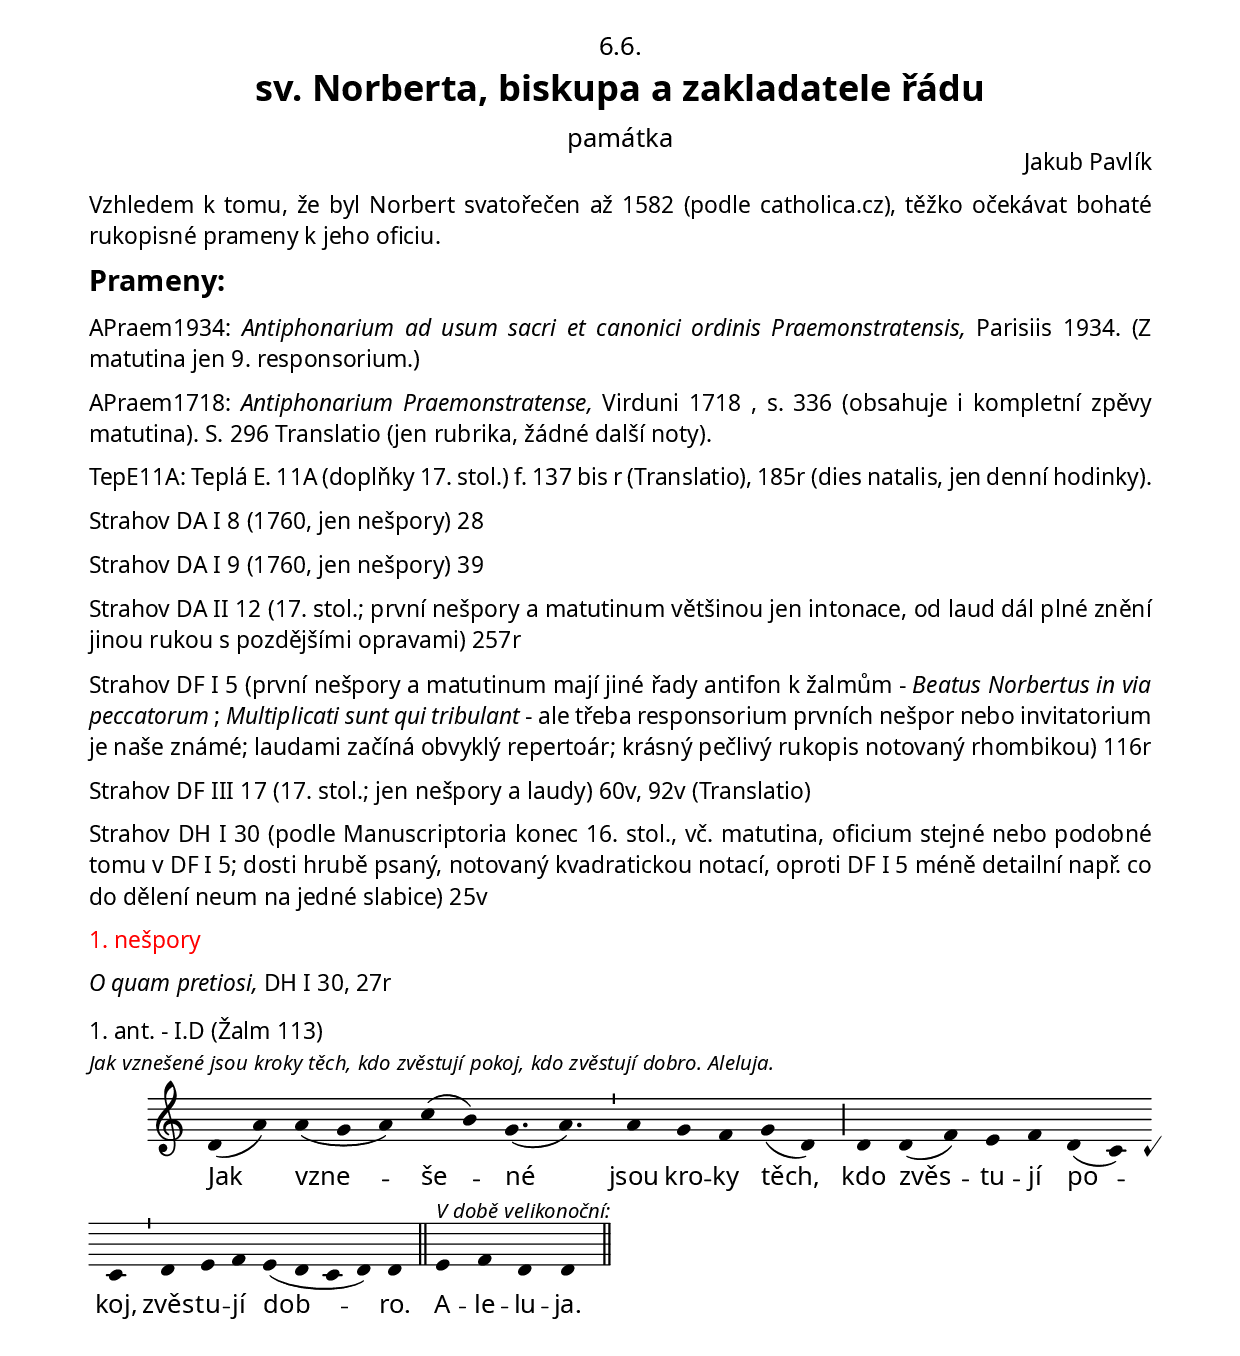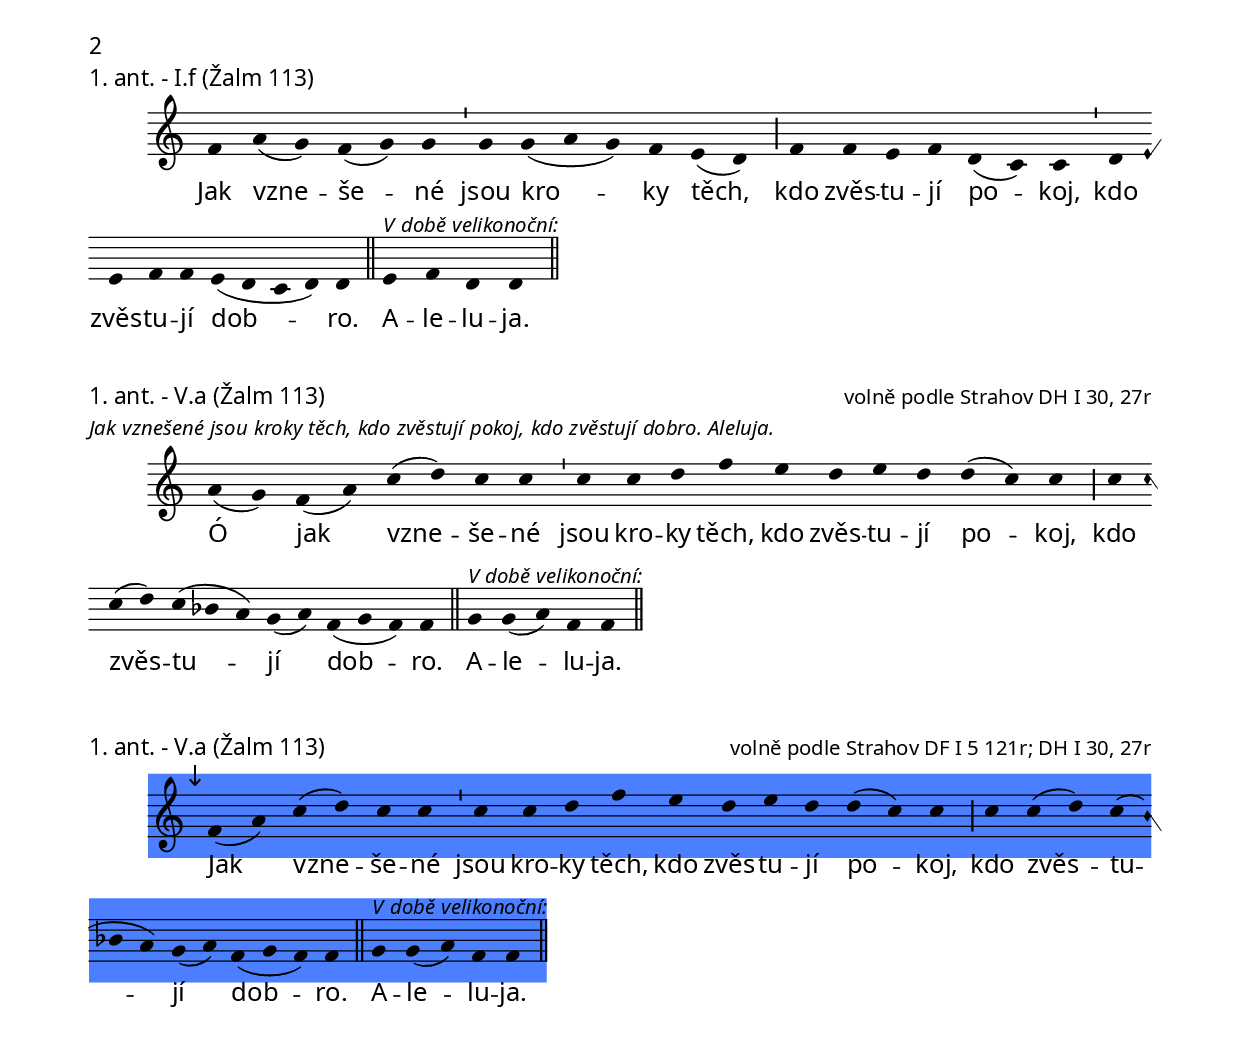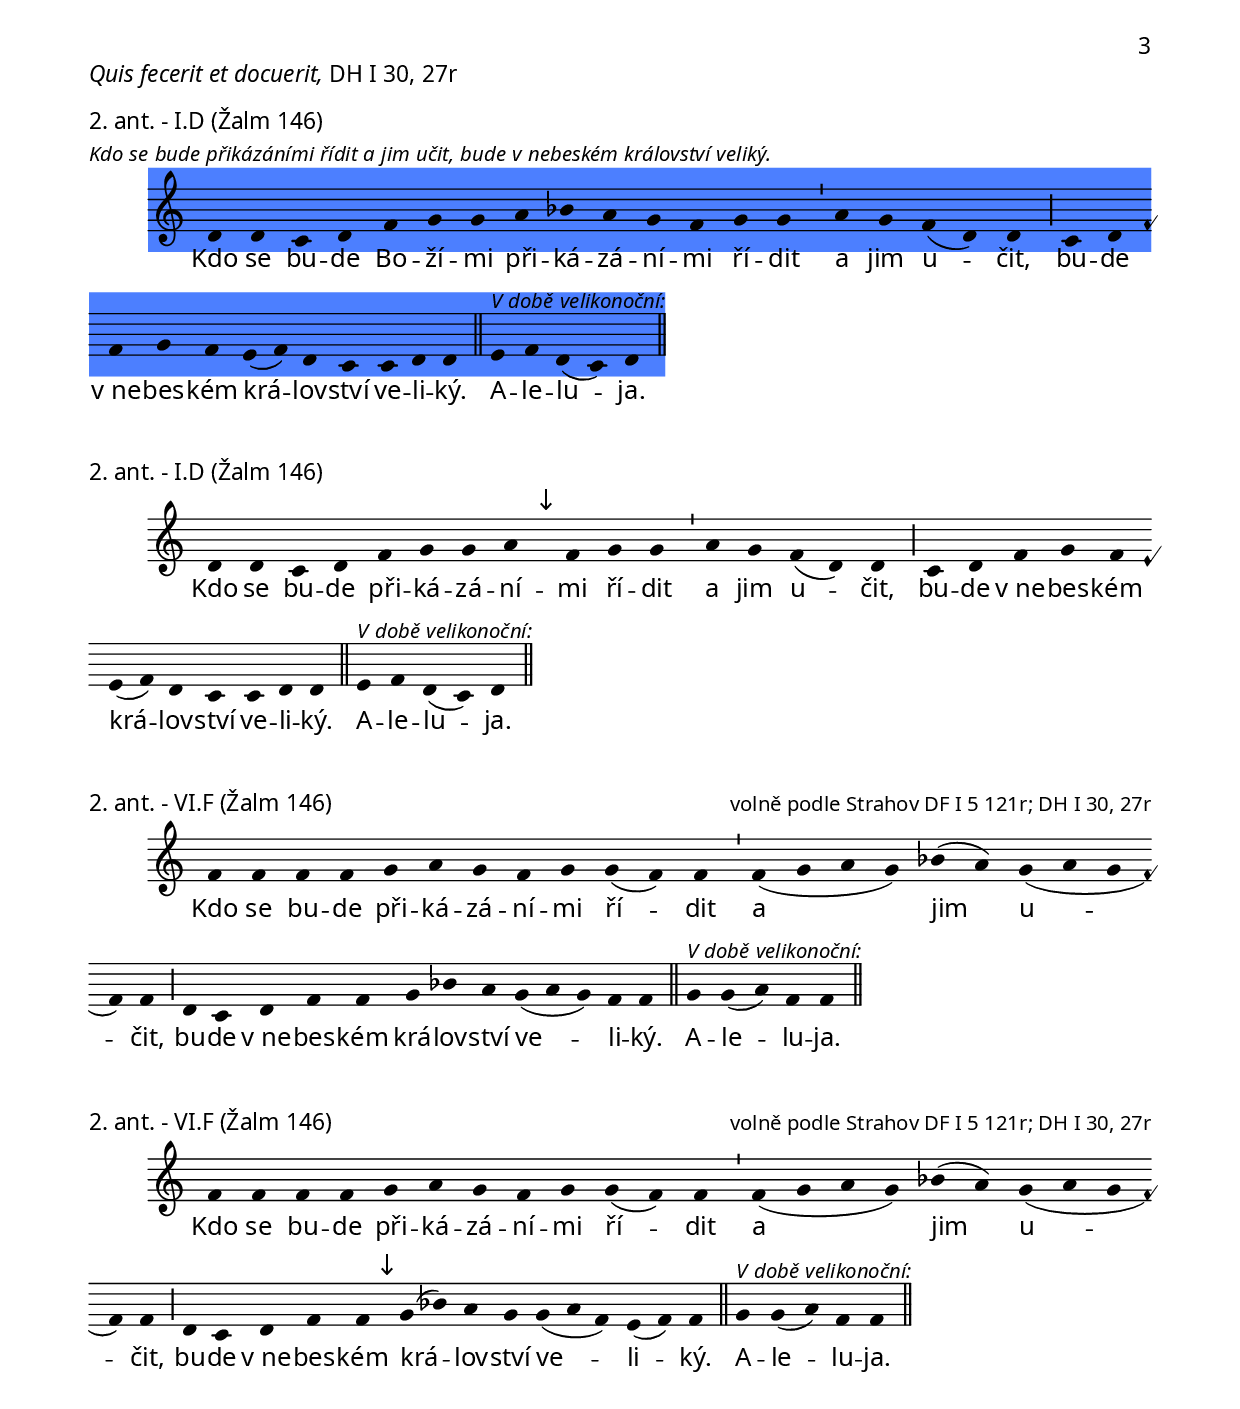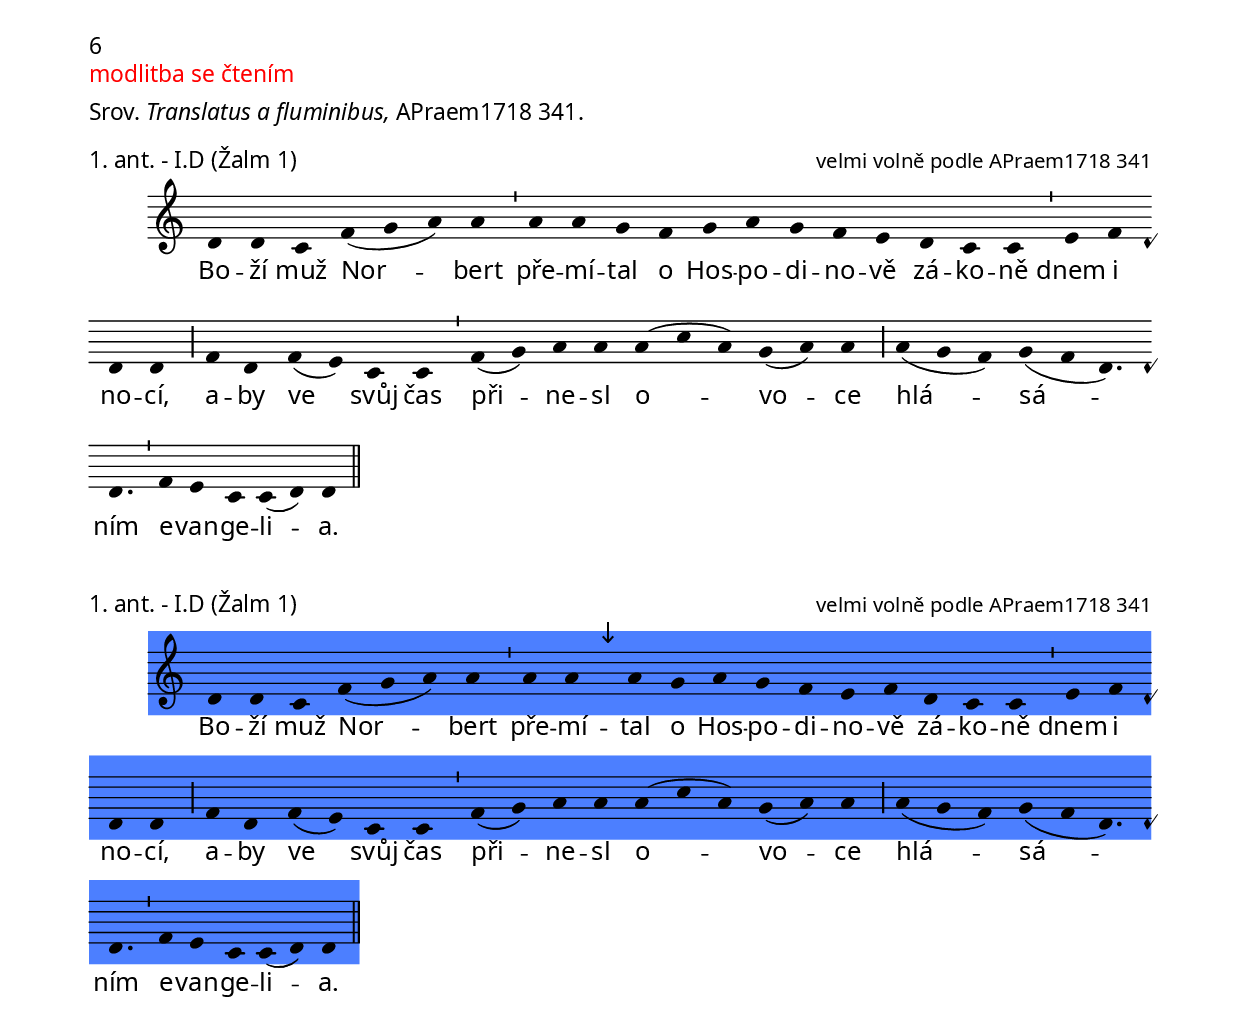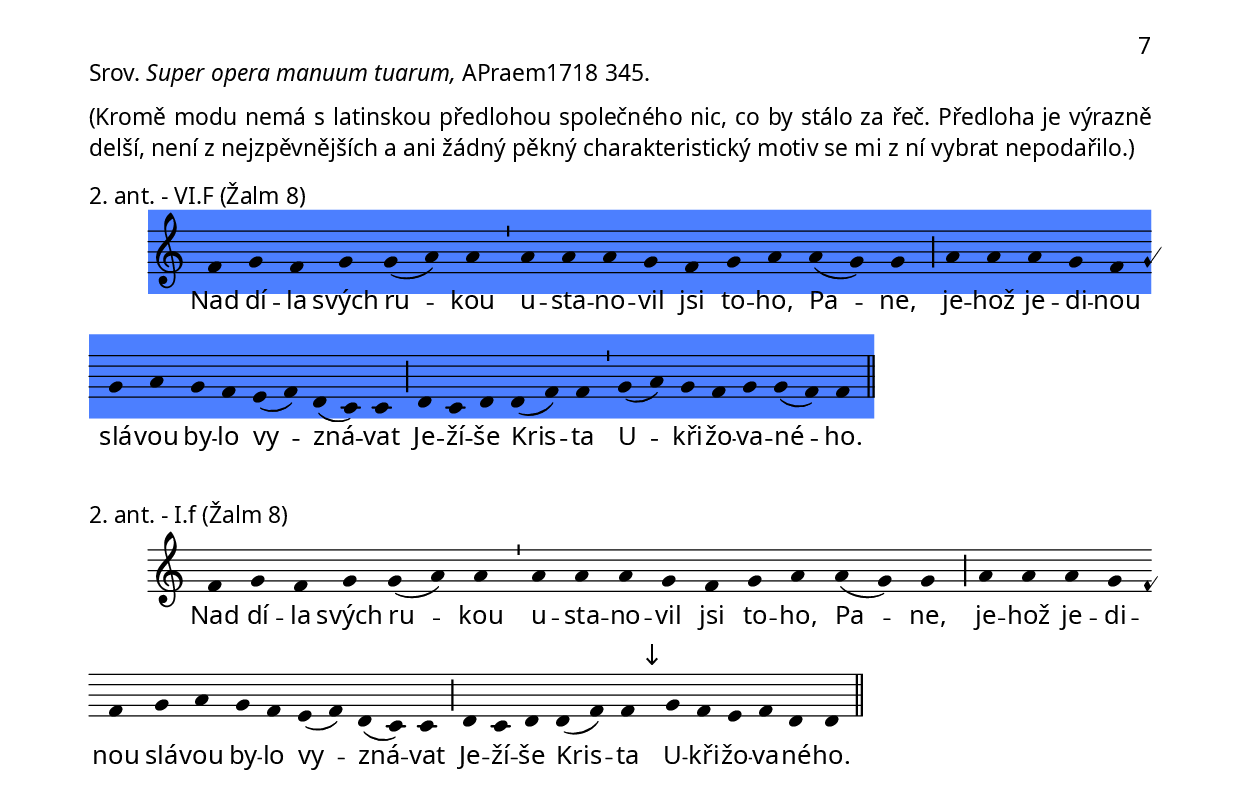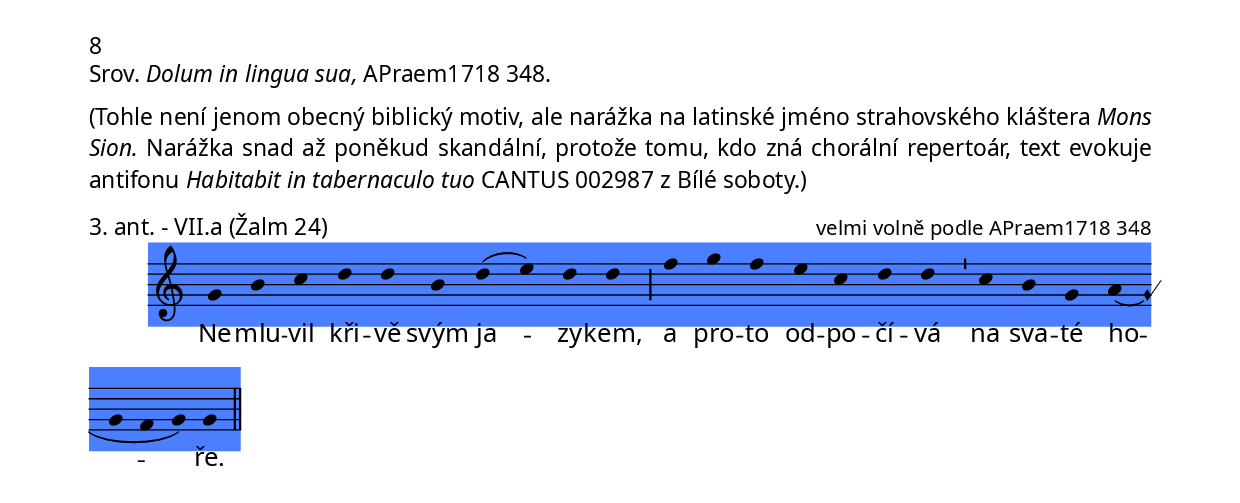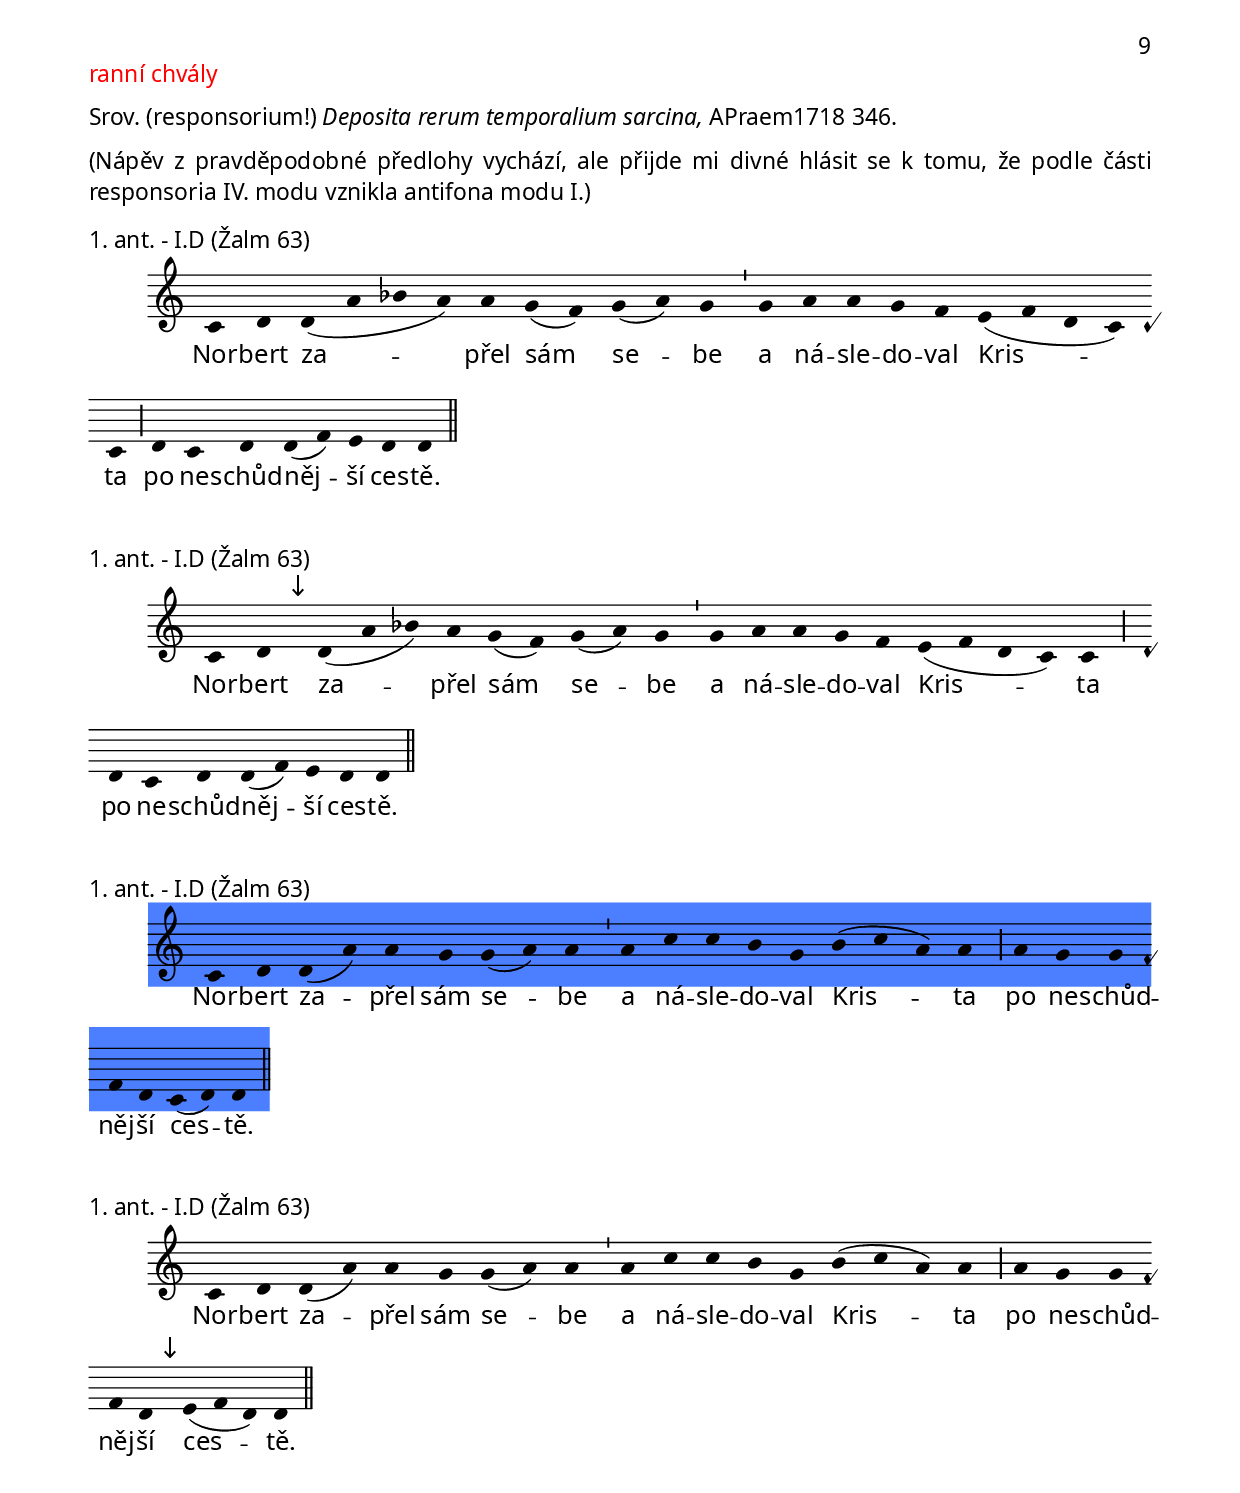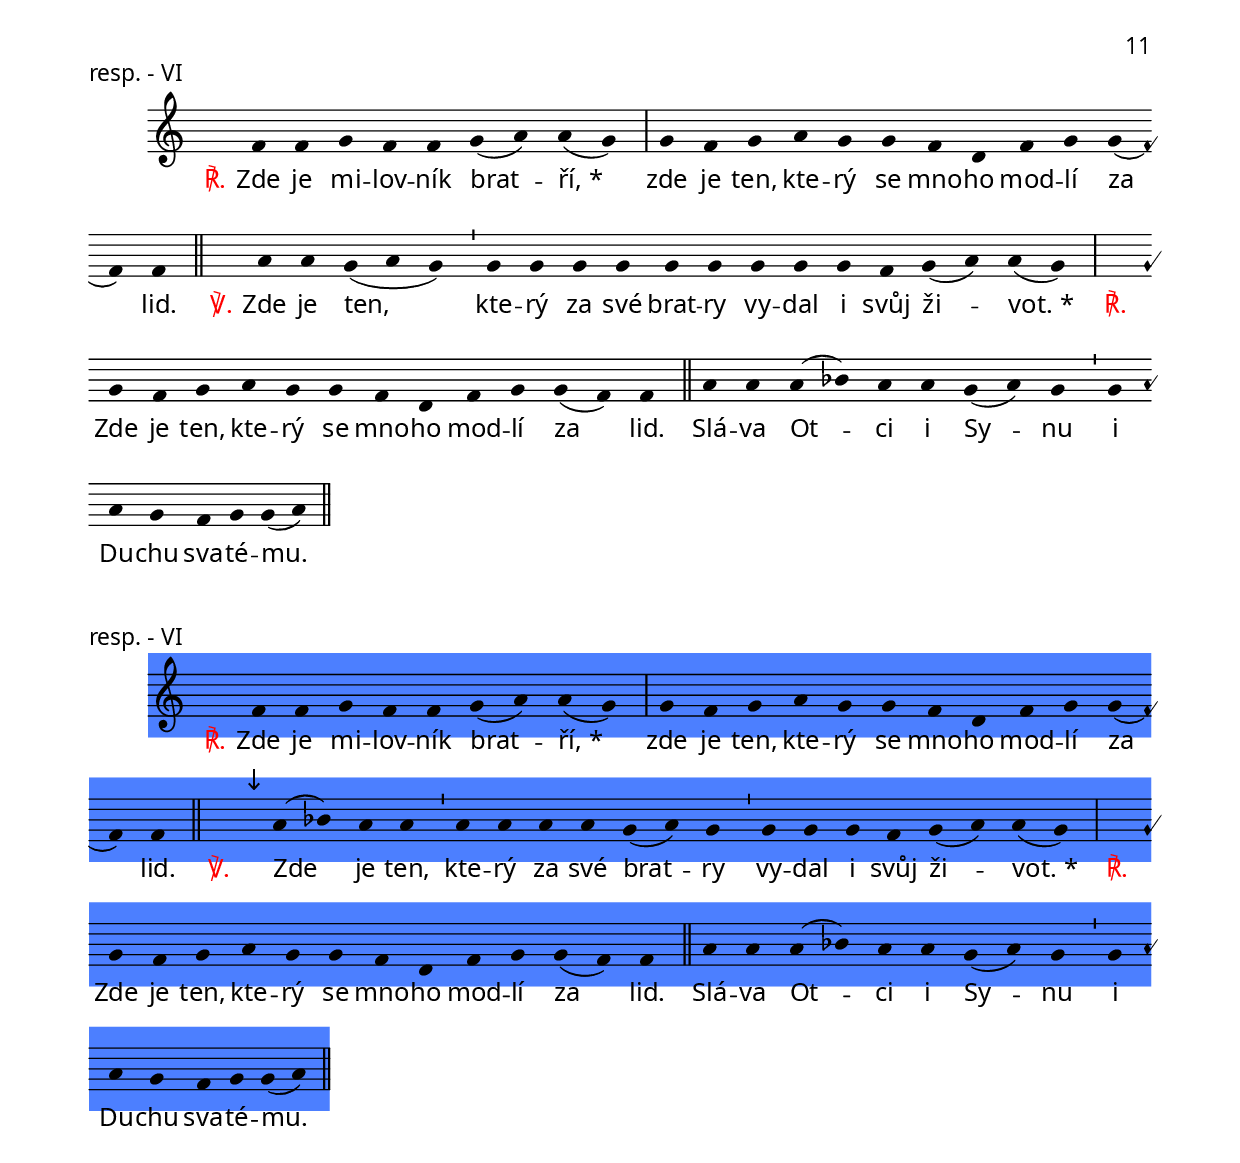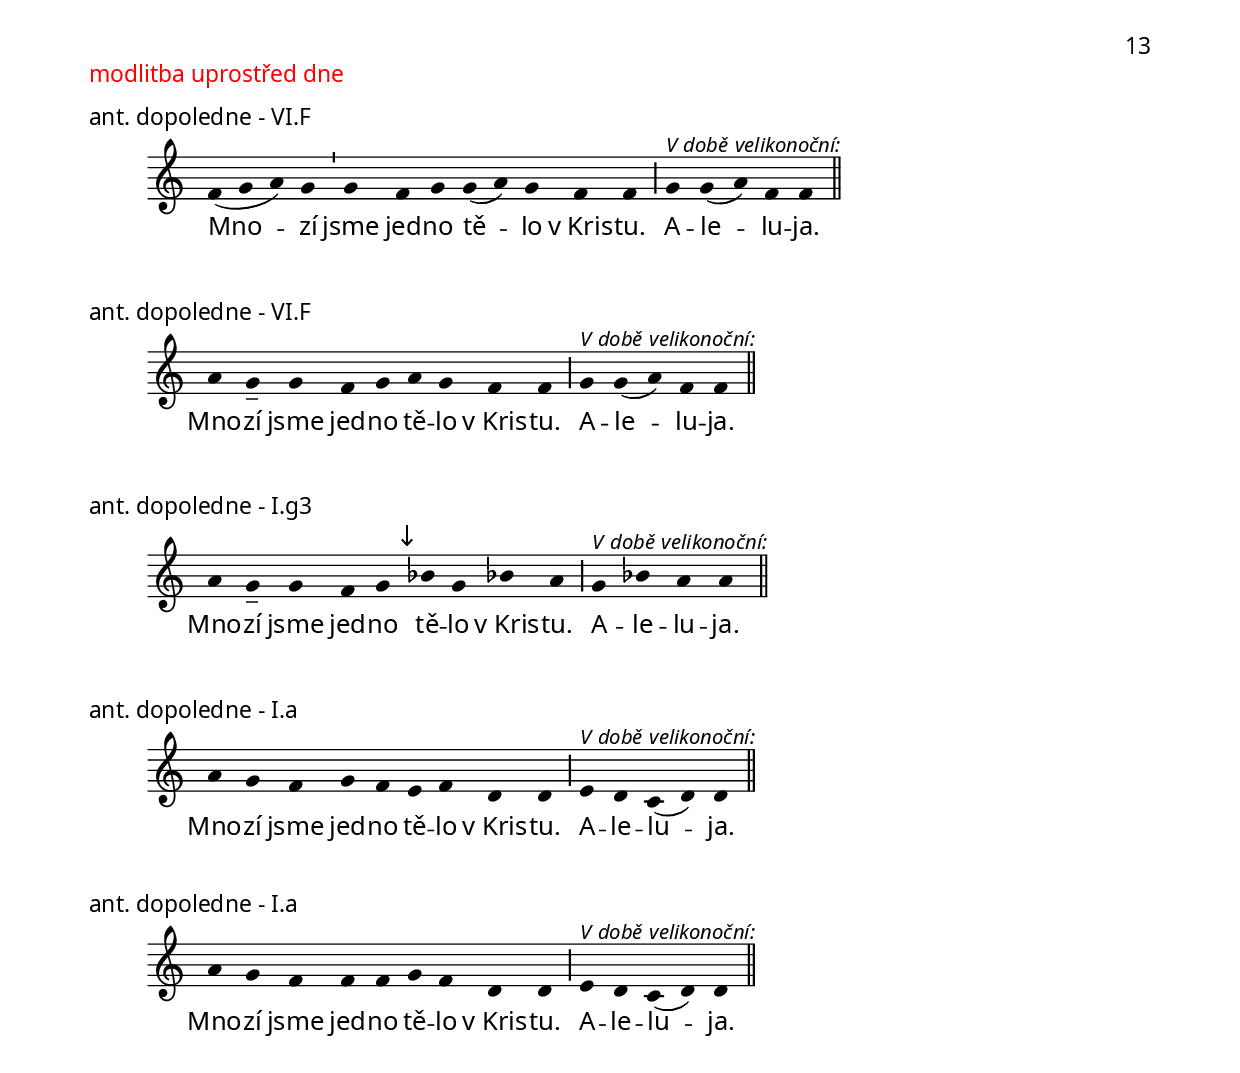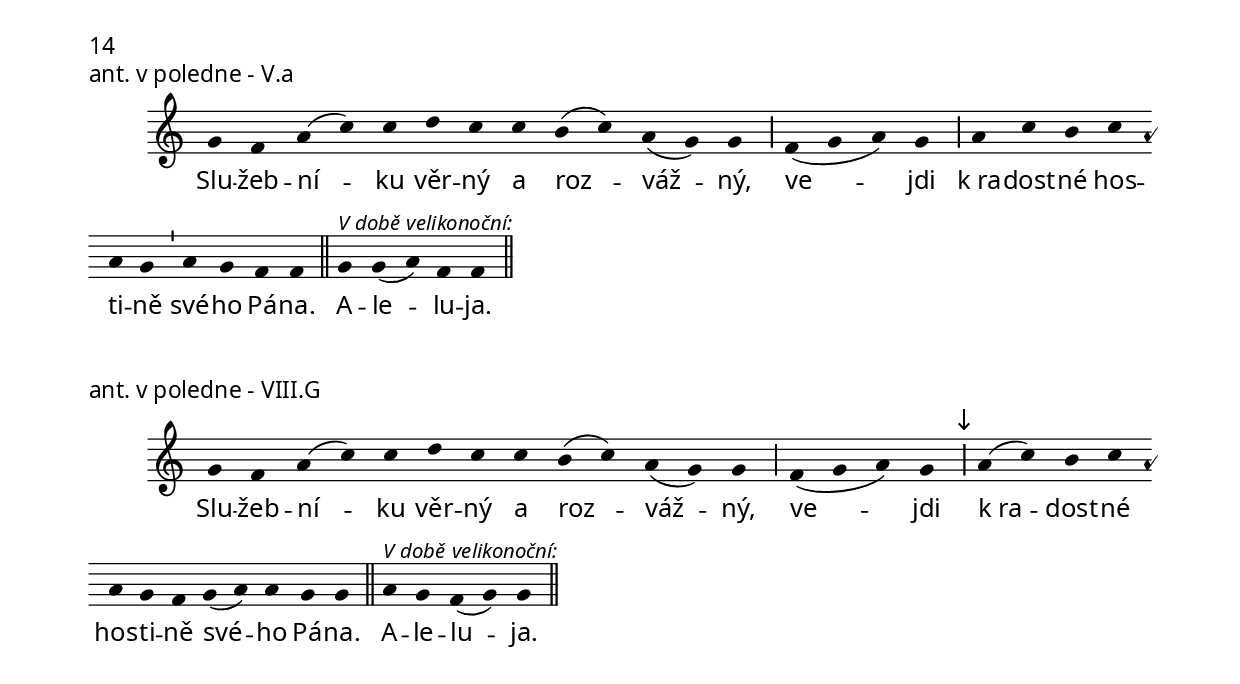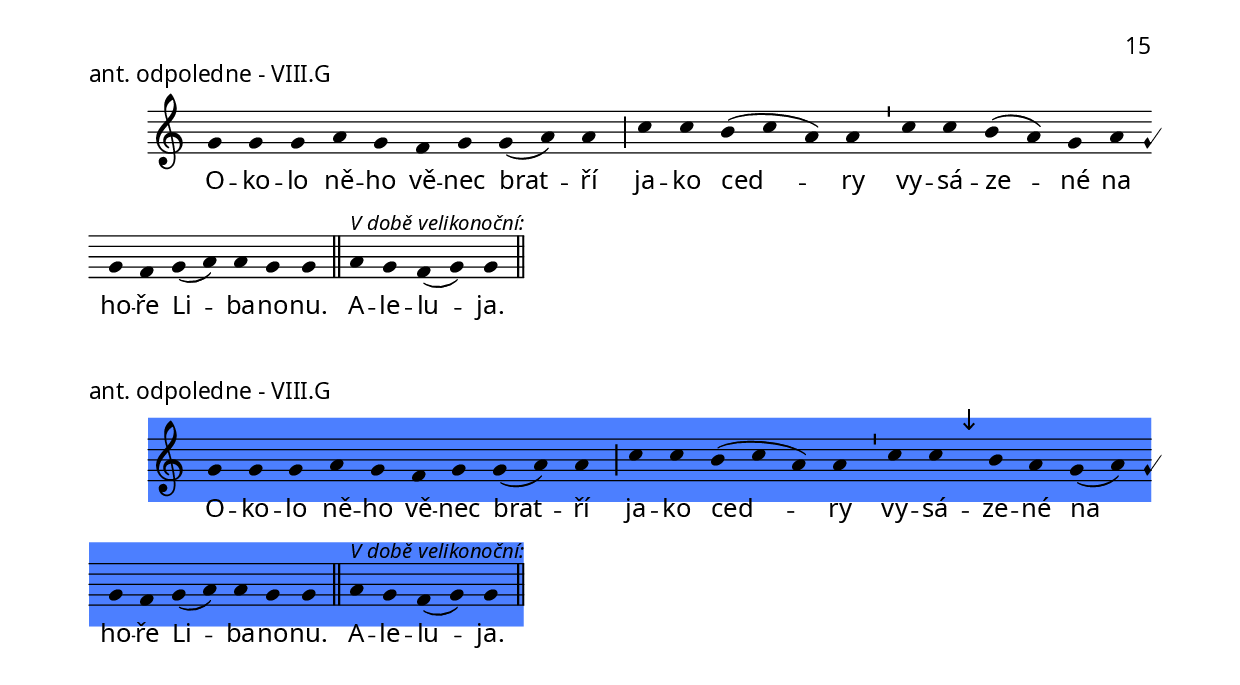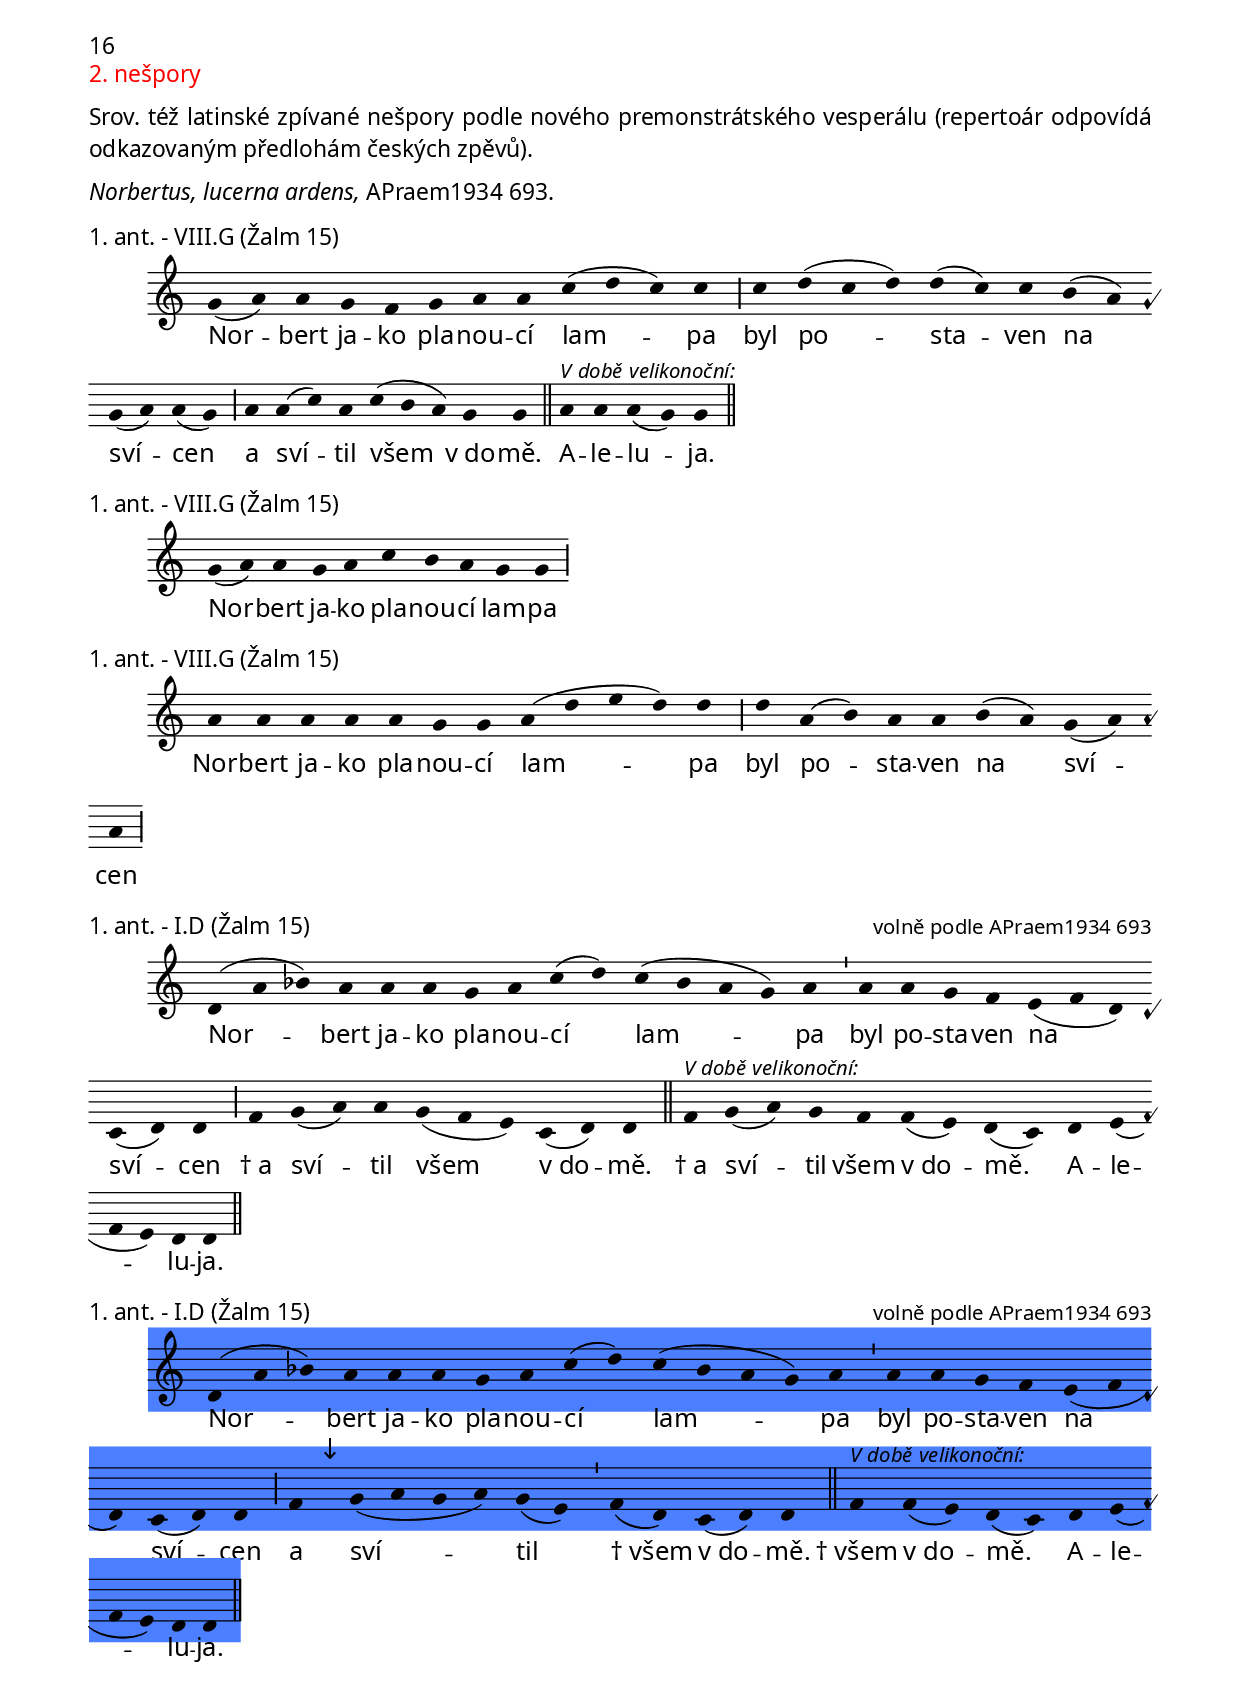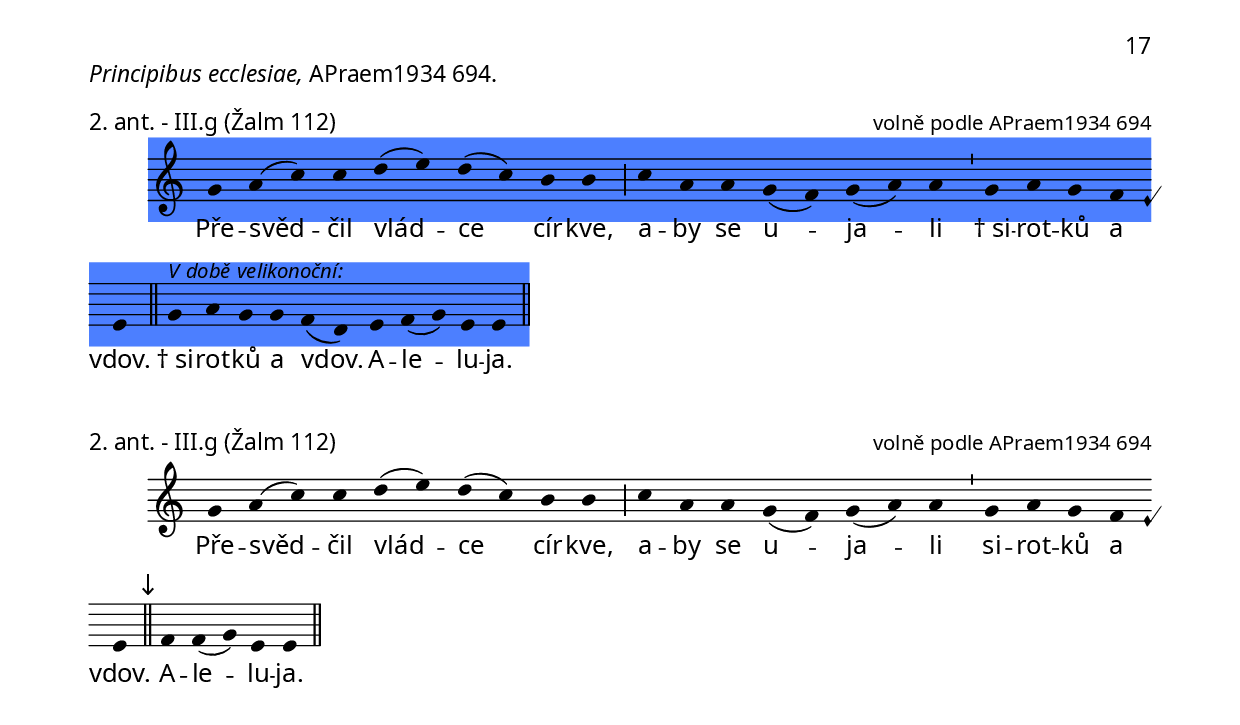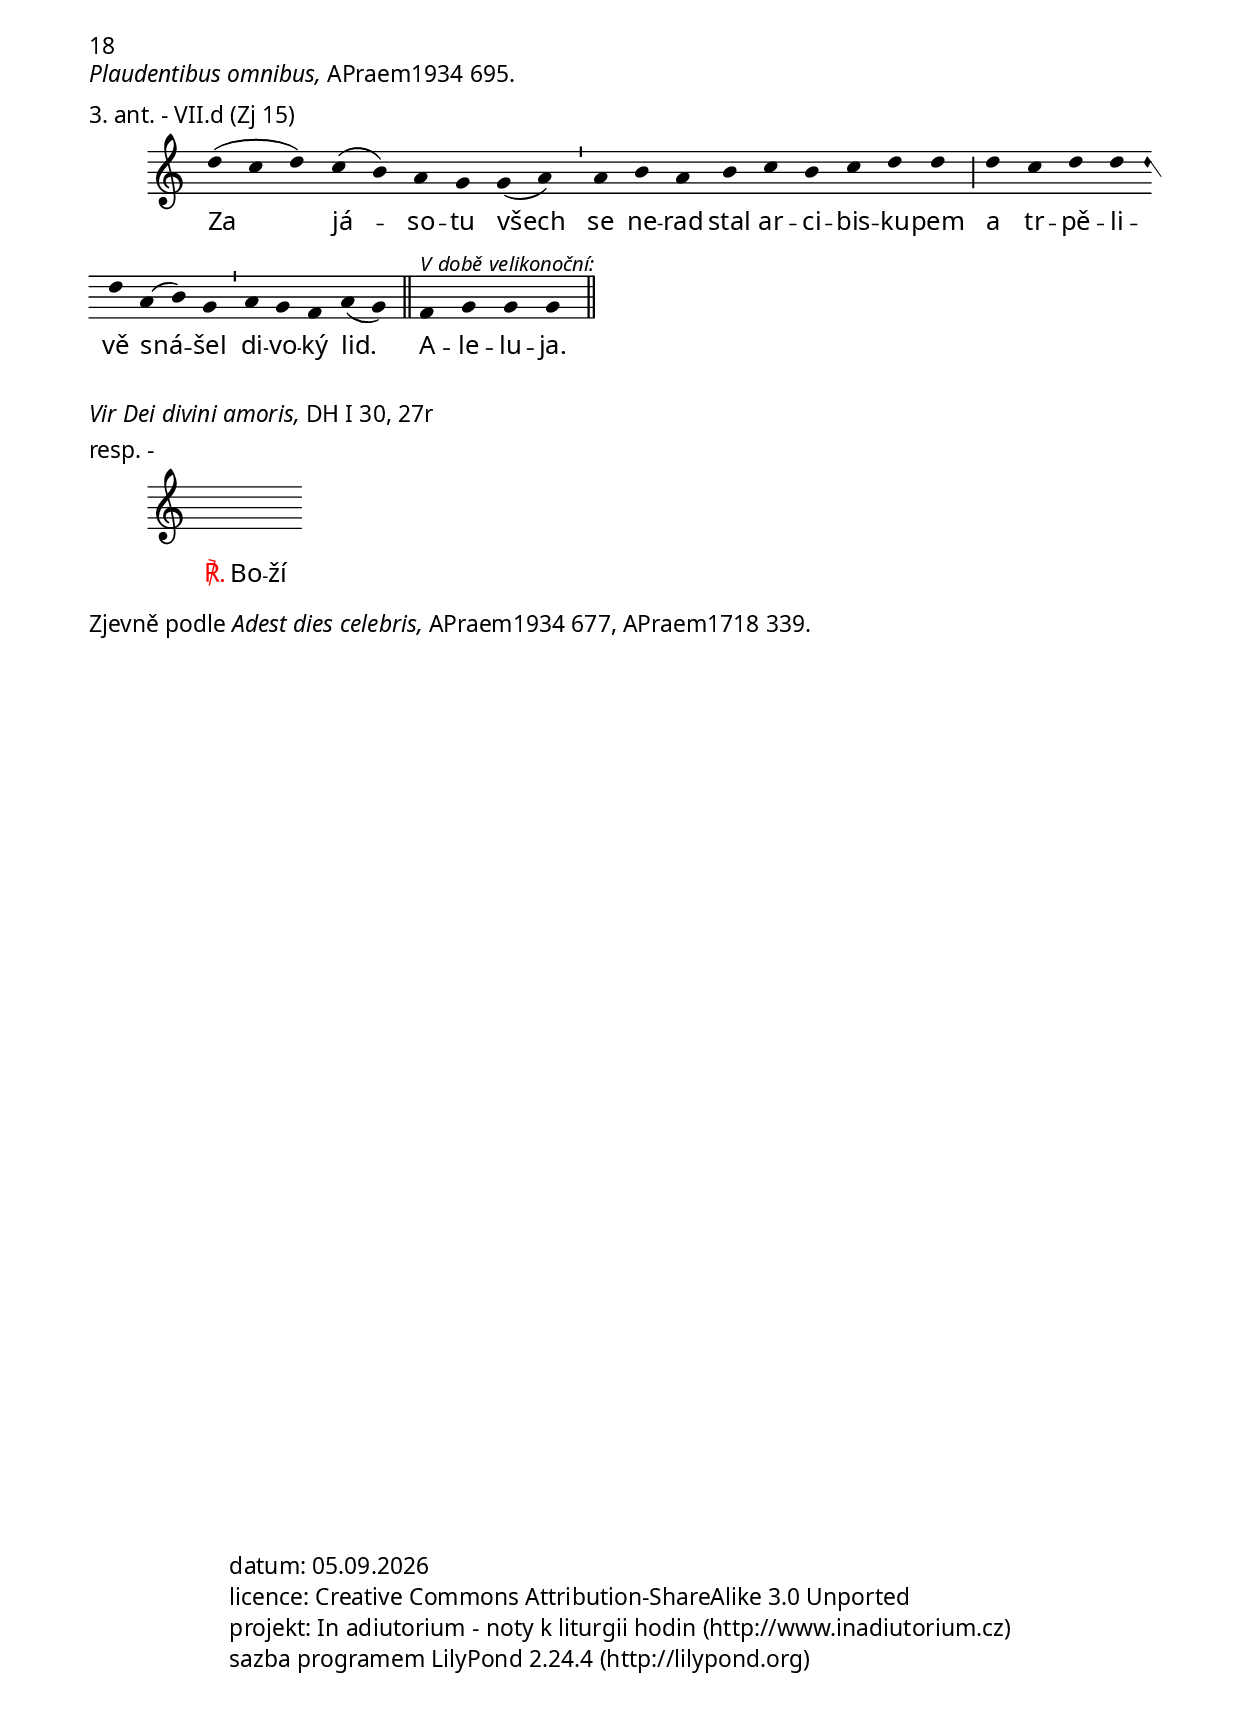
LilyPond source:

\version "2.16.0"

\include "../../spolecne.ly"
\include "../../dilyresponsorii.ly"
textyOPraem = "vlastní texty premonstrátského řádu"


\header {
  title = \markup\titleSvatek
            "sv. Norberta, biskupa a zakladatele řádu"
            památka
            6.6.
  composer = "Jakub Pavlík"
}

\markup\justify{
  Vzhledem k tomu, že byl Norbert svatořečen až 1582 (podle catholica.cz),
  těžko očekávat bohaté rukopisné prameny k jeho oficiu.
}

\markup\huge\bold{
  Prameny:
}
\markup\justify{
  APraem1934: \italic{Antiphonarium ad usum sacri et canonici ordinis Praemonstratensis,} Parisiis 1934.
  (Z matutina jen 9. responsorium.)
}
\markup\justify{
  APraem1718: \with-url "https://books.google.cz/books?id=GzRHAAAAcAAJ" {
    \italic{Antiphonarium Praemonstratense,} Virduni 1718},
  s. 336 (obsahuje i kompletní zpěvy matutina).
  S. 296 Translatio (jen rubrika, žádné další noty).
}
\markup\justify{
  TepE11A: \with-url "https://www.manuscriptorium.com/apps/index.php?direct=record&pid=AIPDIG-NKCR__TEPLAMSE11A_05WNA92-cs" {
    Teplá E. 11A}
  (doplňky 17. stol.)
  f. 137 bis r (Translatio), 185r (dies natalis, jen denní hodinky).
}
\markup\justify{
  \with-url "https://www.manuscriptorium.com/apps/index.php?direct=record&pid=AIPDIG-KKPS__DA_I_8______1VL7308-cs" {
    Strahov DA I 8}
  (1760, jen nešpory)
  28
}
\markup\justify{
  \with-url "https://www.manuscriptorium.com/apps/index.php?direct=record&pid=AIPDIG-KKPS__DA_I_9______0H0U1HE-cs" {
    Strahov DA I 9}
  (1760, jen nešpory)
  39
}
\markup\justify{
  \with-url "https://www.manuscriptorium.com/apps/index.php?direct=record&pid=AIPDIG-KKPS__DA_II_12____3P5P2T0-cs" {
    Strahov DA II 12}
  (17. stol.; první nešpory a matutinum většinou jen intonace, od laud dál plné znění jinou rukou s pozdějšími opravami)
  257r
}
\markup\justify{
  \with-url "https://www.manuscriptorium.com/apps/index.php?direct=record&pid=AIPDIG-KKPS__DF_I_5______2SEDJQ5-cs" {
    Strahov DF I 5}
  (první nešpory a matutinum mají jiné řady antifon k žalmům -
  \italic{Beatus Norbertus in via peccatorum}; \italic{Multiplicati sunt qui tribulant} -
  ale třeba responsorium prvních nešpor nebo invitatorium je naše známé;
  laudami začíná obvyklý repertoár;
  krásný pečlivý rukopis notovaný rhombikou)
  116r
}
\markup\justify{
  \with-url "https://www.manuscriptorium.com/apps/index.php?direct=record&pid=AIPDIG-KKPS__DF_III_17___0EVFIN6-cs" {
    Strahov DF III 17}
  (17. stol.; jen nešpory a laudy)
  60v, 92v (Translatio)
}
\markup\justify{
  \with-url "https://www.manuscriptorium.com/apps/index.php?direct=record&pid=AIPDIG-KKPS__DH_I_30_____2VLOF41-cs" {
    Strahov DH I 30}
  (podle Manuscriptoria konec 16. stol., vč. matutina, oficium stejné nebo podobné tomu v DF I 5;
  dosti hrubě psaný, notovaný kvadratickou notací, oproti DF I 5 méně detailní
  např. co do dělení neum na jedné slabice)
  25v
}

\markup {\nadpisHodinka {"1. nešpory"}}

\markup{
  \italic{O quam pretiosi,}
  DH I 30, 27r
}

\score {
  \relative c' {
    \choralniRezim
    d4( a') a( g a) c( b) g4.( a) \barMin
    a4 g f g( d) \barMaior
    d4 d( f) e f d( c) c \barMin
    d e f e( d c d) d \barFinalis

    e^\markup\rubrVelikAleluja f d d \barFinalis
  }
  \addlyrics {
    Jak vzne -- še -- né jsou kro -- ky těch,
    kdo zvěs -- tu -- jí po -- koj,
    % kdo
    zvěs -- tu -- jí dob -- ro.

    A -- le -- lu -- ja.
  }
  \header {
    textus_approbatus = "Jak vznešené jsou kroky těch, kdo zvěstují pokoj, kdo zvěstují dobro. Aleluja."
    quid = "1. ant."
    modus = "I"
    differentia = "D"
    psalmus = "Žalm 113"
    fial = "sanktoral/0705cyrilametodej.ly#rch-a1?zacatek=4"
    id = "1ne-a1"
    piece = \markup {\sestavTitulek}
  }
}

\score {
  \relative c' {
    \choralniRezim
    f4 a( g) f( g) g \barMin
    g g( a g) f e( d) \barMaior
    f f e f d( c) c \barMin
    d e f f e( d c d) d \barFinalis

    e^\markup\rubrVelikAleluja f d d \barFinalis
  }
  \addlyrics {
    Jak vzne -- še -- né jsou kro -- ky těch,
    kdo zvěs -- tu -- jí po -- koj,
    kdo zvěs -- tu -- jí dob -- ro.

    A -- le -- lu -- ja.
  }
  \header {
    quid = "1. ant."
    modus = "I"
    differentia = "f"
    psalmus = "Žalm 113"
    id = "1ne-a1"
    piece = \markup {\sestavTitulek}
  }
}

\score {
  \relative c'' {
    \choralniRezim
    a4( g) f( a) c( d) c c \barMin
    c c d f e d e d d( c) c \barMaior
    c c( d) c( bes a) g( a) f( g f) f \barFinalis

    g^\markup\rubrVelikAleluja g( a) f f \barFinalis
  }
  \addlyrics {
    Ó jak vzne -- še -- né jsou kro -- ky těch,
    kdo zvěs -- tu -- jí po -- koj,
    kdo zvěs -- tu -- jí dob -- ro.

    A -- le -- lu -- ja.
  }
  \header {
    fons_externus = "volně podle Strahov DH I 30, 27r"
    textus_approbatus = "Jak vznešené jsou kroky těch, kdo zvěstují pokoj, kdo zvěstují dobro. Aleluja."
    quid = "1. ant."
    modus = "V"
    differentia = "a"
    psalmus = "Žalm 113"
    id = "1ne-a1"
    piece = \markup {\sestavTitulek}
  }
}

\score {
  \relative c' {
    \zvyraznovacModry
    \choralniRezim
    \mark\sipka f4( a) c( d) c c \barMin
    c c d f e d e d d( c) c \barMaior
    c c( d) c( bes a) g( a) f( g f) f \barFinalis

    g^\markup\rubrVelikAleluja g( a) f f \barFinalis
  }
  \addlyrics {
    Jak vzne -- še -- né jsou kro -- ky těch,
    kdo zvěs -- tu -- jí po -- koj,
    kdo zvěs -- tu -- jí dob -- ro.

    A -- le -- lu -- ja.
  }
  \header {
    fons_externus = "volně podle Strahov DF I 5 121r; DH I 30, 27r"
    quid = "1. ant."
    modus = "V"
    differentia = "a"
    psalmus = "Žalm 113"
    id = "1ne-a1"
    piece = \markup {\sestavTitulek}
  }
}

\pageBreak

\markup{
  \italic{Quis fecerit et docuerit,}
  DH I 30, 27r
}

\score {
  \relative c' {
    \zvyraznovacModry
    \choralniRezim
    d4 d c d f g g a bes a g f g g \barMin
    a g f( d) d \barMaior
    c d f g f e( f) d c c d d \barFinalis

    e^\markup\rubrVelikAleluja f d( c) d \barFinalis
  }
  \addlyrics {
    Kdo se bu -- de Bo -- ží -- mi při -- ká -- zá -- ní -- mi ří -- dit
    a jim u -- čit,
    bu -- de v_ne -- bes -- kém krá -- lov -- ství ve -- li -- ký.

    A -- le -- lu -- ja.
  }
  \header {
    textus_approbatus = "Kdo se bude přikázáními řídit a jim učit, bude v nebeském království veliký."
    quid = "2. ant."
    modus = "I"
    differentia = "D"
    psalmus = "Žalm 146"
    fial = "commune/commune_ucitel.ly#1ne-amag"
    id = "1ne-a2"
    piece = \markup {\sestavTitulek}
  }
}

\score {
  \relative c' {
    \choralniRezim
    d4 d c d f g g a \mark\sipka f g g \barMin
    a g f( d) d \barMaior
    c d f g f e( f) d c c d d \barFinalis

    e^\markup\rubrVelikAleluja f d( c) d \barFinalis
  }
  \addlyrics {
    Kdo se bu -- de při -- ká -- zá -- ní -- mi ří -- dit
    a jim u -- čit,
    bu -- de v_ne -- bes -- kém krá -- lov -- ství ve -- li -- ký.

    A -- le -- lu -- ja.
  }
  \header {
    quid = "2. ant."
    modus = "I"
    differentia = "D"
    psalmus = "Žalm 146"
    fial = "commune/commune_ucitel.ly#1ne-amag?zacatek=8&konec=28"
    id = "1ne-a2"
    piece = \markup {\sestavTitulek}
  }
}

\score {
  \relative c' {
    \choralniRezim
    f4 f f f g a g f g g( f) f \barMin
    f( g a g) bes( a) g( a g f) f \barMaior
    d c d f f g bes a g( a g) f f \barFinalis

    g^\markup\rubrVelikAleluja g( a) f f \barFinalis
  }
  \addlyrics {
    Kdo se bu -- de při -- ká -- zá -- ní -- mi ří -- dit
    a jim u -- čit,
    bu -- de v_ne -- bes -- kém krá -- lov -- ství ve -- li -- ký.

    A -- le -- lu -- ja.
  }
  \header {
    fons_externus = "volně podle Strahov DF I 5 121r; DH I 30, 27r"
    quid = "2. ant."
    modus = "VI"
    differentia = "F"
    psalmus = "Žalm 146"
    id = "1ne-a2"
    piece = \markup {\sestavTitulek}
  }
}

\score {
  \relative c' {
    \choralniRezim
    f4 f f f g a g f g g( f) f \barMin
    f( g a g) bes( a) g( a g f) f \barMaior
    d c d f f \mark\sipka g( bes) a g g( a f) e( f) f \barFinalis

    g^\markup\rubrVelikAleluja g( a) f f \barFinalis
  }
  \addlyrics {
    Kdo se bu -- de při -- ká -- zá -- ní -- mi ří -- dit
    a jim u -- čit,
    bu -- de v_ne -- bes -- kém krá -- lov -- ství ve -- li -- ký.

    A -- le -- lu -- ja.
  }
  \header {
    fons_externus = "volně podle Strahov DF I 5 121r; DH I 30, 27r"
    quid = "2. ant."
    modus = "VI"
    differentia = "F"
    psalmus = "Žalm 146"
    id = "1ne-a2"
    piece = \markup {\sestavTitulek}
  }
}

\pageBreak

\markup{
  \italic{Dulcedine mirabili,}
  DH I 30, 28r
}
\score {
  \relative c'' {
    \zvyraznovacModry
    \choralniRezim
    g4 b c d d d( e) d( c) c \barMin
    a a c b a( g) g \barMaior
    g a g f g a a( g) g \barFinalis

    f^\markup\rubrVelikAleluja g( a) g g \barFinalis
  }
  \addlyrics {
    Po -- di -- vu -- hod -- nou slad -- kos -- tí
    bož -- ské vý -- řeč -- nos -- ti
    se las -- ka -- vě cho -- val k_li -- du.

    A -- le -- lu -- ja.
  }
  \header {
    fons_externus = "volně podle Strahov DF I 5 123v; DH I 30, 28r"
    quid = "3. ant."
    modus = "VII"
    differentia = "a"
    psalmus = "Ef 1"
    id = "1ne-a3"
    piece = \markup {\sestavTitulek}
  }
}

\pageBreak

\markup{
  \italic{Magnus inter magnos,} APraem1934 674.
}
\score {
  \relative c' {
    \choralniRezim

    % R
    \neviditelna a

    % V
    \neviditelna a

    % R
    \neviditelna a

    % Slava
  }
  \addlyrics {
    \Response Byl velký mezi velkými a nepatrný mezi malými, vznešený mezi urozenými, skromný mezi prostými._* Všem se zkrátka stal vším.
    \Verse Boží muž Norbert byl veselého vzhledu, klidné tváře, velice výmluvný v řeči, příjemný v rozhovoru, laskavý v soužití._*
    \Response Všem se zkrátka stal vším.
    \textRespDoxologie
  }
  \header {
    quid = "resp."
    modus = ""
    id = "1ne-r"
    piece = \markup {\sestavTitulekResp}
  }
}

\markup{
  Srov. \italic{Vir Dei, suae paupertatis,} APraem1934 697; APraem1718 354.
}
\score {
  \relative c' {
    \choralniRezim

  }
  \addlyrics {
    Boží muž, když nábožně vybudoval dům své chudoby v Prémontré, založil svůj kanovnický řád, stal se arcibiskupem, žehnaje bratřím blaženě usnul v Kristu.

    A -- le -- lu -- ja.
  }
  \header {
    quid = "ant. k Magnificat"
    modus = ""
    differentia = ""
    psalmus = ""
    id = "1ne-amag"
    piece = \markup {\sestavTitulekBezZalmu}
  }
}

\markup {\nadpisHodinka {"invitatorium"}}

\markup{
  Srov. \italic{Magnus Dominus... qui de caenoso...,} APraem1718 340.
}
\score {
  \relative c' {
    \zvyraznovacModry
    \choralniRezim
    c4( d) d d( e f) d c( d) d \barMaior
    f f g( a) g f d( e) d( c) c \barMaior
    a c d e( f d) c( d) d \barFinalis

    e(^\markup\rubrVelikAleluja f) d d( c a)
    c c( d) d d \barFinalis
  }
  \addlyrics {
    Chval -- me Krá -- le krá -- lů,
    kte -- rý vy -- tr -- hl Nor -- ber -- ta
    ze svět -- ských
    \markup{\Dagger mar} -- nos -- tí.

    \markup{\Dagger mar} -- nos -- tí,
    a -- le -- lu -- ja.
  }
  \header {
    fons_externus = "volně podle APraem1934 340"
    quid = "ant."
    modus = "II"
    differentia = "D"
    psalmus = ""
    id = "invit"
    piece = \markup {\sestavTitulekBezZalmu}
  }
}

\pageBreak

\markup {\nadpisHodinka {"modlitba se čtením"}}

\markup{
  Srov. \italic{Translatus a fluminibus,} APraem1718 341.
}
\score {
  \relative c' {
    \choralniRezim
    d4 d c f( g a) a \barMin
    a a g f g a g f e d c c \barMin
    e f d d \barMaior
    f d f( e) c c \barMin
    f( g) a a a( c a) g( a) a \barMaior
    a( g f) g( f d4.) d \barMin f4 e c c( d) d \barFinalis
  }
  \addlyrics {
    Bo -- ží muž Nor -- bert
    pře -- mí -- tal o Hos -- po -- di -- no -- vě zá -- ko -- ně dnem i no -- cí,
    a -- by ve svůj čas
    při -- ne -- sl o -- vo -- ce
    hlá -- sá -- ním e -- van -- ge -- li -- a.
  }
  \header {
    fons_externus = "velmi volně podle APraem1718 341"
    quid = "1. ant."
    modus = "I"
    differentia = "D"
    psalmus = "Žalm 1"
    id = "mc-a1"
    piece = \markup {\sestavTitulek}
  }
}

\score {
  \relative c' {
    \zvyraznovacModry
    \choralniRezim
    d4 d c f( g a) a \barMin
    a a \mark\sipka a g a g f e f d c c \barMin
    e f d d \barMaior
    f d f( e) c c \barMin
    f( g) a a a( c a) g( a) a \barMaior
    a( g f) g( f d4.) d \barMin f4 e c c( d) d \barFinalis
  }
  \addlyrics {
    Bo -- ží muž Nor -- bert
    pře -- mí -- tal o Hos -- po -- di -- no -- vě zá -- ko -- ně dnem i no -- cí,
    a -- by ve svůj čas
    při -- ne -- sl o -- vo -- ce
    hlá -- sá -- ním e -- van -- ge -- li -- a.
  }
  \header {
    fons_externus = "velmi volně podle APraem1718 341"
    quid = "1. ant."
    modus = "I"
    differentia = "D"
    psalmus = "Žalm 1"
    id = "mc-a1"
    piece = \markup {\sestavTitulek}
  }
}

\pageBreak

\markup{
  Srov. \italic{Super opera manuum tuarum,} APraem1718 345.
}

\markup\justify{
  (Kromě modu nemá s latinskou předlohou společného nic, co by stálo za řeč.
  Předloha je výrazně delší, není z nejzpěvnějších a ani žádný pěkný
  charakteristický motiv se mi z ní vybrat nepodařilo.)
}
\score {
  \relative c' {
    \zvyraznovacModry
    \choralniRezim
    f4 g f g g( a) a \barMin
    a a a g f g a a( g) g \barMaior
    a a a g f g a g f e( f) d( c) c \barMaior
    d c d d( f) f \barMin g( a) g f g g( f) f \barFinalis
  }
  \addlyrics {
    Nad dí -- la svých ru -- kou
    u -- sta -- no -- vil jsi to -- ho, Pa -- ne,
    je -- hož je -- di -- nou slá -- vou by -- lo vy -- zná -- vat
    Je -- ží -- še Kris -- ta U -- kři -- žo -- va -- né -- ho.
  }
  \header {
    quid = "2. ant."
    modus = "VI"
    differentia = "F"
    psalmus = "Žalm 8"
    id = "mc-a2"
    piece = \markup {\sestavTitulek}
  }
}

\score {
  \relative c' {
    \choralniRezim
    f4 g f g g( a) a \barMin
    a a a g f g a a( g) g \barMaior
    a a a g f g a g f e( f) d( c) c \barMaior
    d c d d( f) f \mark\sipka g f e f d d \barFinalis
  }
  \addlyrics {
    Nad dí -- la svých ru -- kou
    u -- sta -- no -- vil jsi to -- ho, Pa -- ne,
    je -- hož je -- di -- nou slá -- vou by -- lo vy -- zná -- vat
    Je -- ží -- še Kris -- ta U -- kři -- žo -- va -- né -- ho.
  }
  \header {
    quid = "2. ant."
    modus = "I"
    differentia = "f"
    psalmus = "Žalm 8"
    id = "mc-a2"
    piece = \markup {\sestavTitulek}
  }
}

\pageBreak

\markup{
  Srov. \italic{Dolum in lingua sua,} APraem1718 348.
}
\markup\justify{
  (Tohle není jenom obecný biblický motiv, ale narážka na latinské jméno
  strahovského kláštera \italic{Mons Sion.}
  Narážka snad až poněkud skandální, protože tomu, kdo zná chorální repertoár,
  text evokuje antifonu \italic{Habitabit in tabernaculo tuo} \cantusid-link "002987"
  z Bílé soboty.)
}
\score {
  \relative c'' {
    \zvyraznovacModry
    \choralniRezim
    g4 b c d d b d( e) d d \barMaior
    f g f e c d d \barMin
    c b g a( g f g) g \barFinalis
  }
  \addlyrics {
    Ne -- mlu -- vil kři -- vě svým ja -- zy -- kem,
    a pro -- to od -- po -- čí -- vá
    na sva -- té ho -- ře.
  }
  \header {
    fons_externus = "velmi volně podle APraem1718 348"
    quid = "3. ant."
    modus = "VII"
    differentia = "a"
    psalmus = "Žalm 24"
    id = "mc-a3"
    piece = \markup {\sestavTitulek}
  }
}

\pageBreak

\markup {\nadpisHodinka {"ranní chvály"}}

\markup{
  Srov. (responsorium!) \italic{Deposita rerum temporalium sarcina,} APraem1718 346.
}
\markup\justify{
  (Nápěv z pravděpodobné předlohy vychází, ale přijde mi divné hlásit se
  k tomu, že podle části responsoria IV. modu vznikla antifona modu I.)
}
\score {
  \relative c' {
    \choralniRezim
    c4 d \stemUp d( a' bes a) a g( f) g( a) g \barMin
    g a a g f e( f d c) c \barMaior
    d c d d( f) e d d \barFinalis
  }
  \addlyrics {
    Nor -- bert za -- přel sám se -- be
    a ná -- sle -- do -- val Kris -- ta
    po ne -- schůd -- něj -- ší ces -- tě.
  }
  \header {
    quid = "1. ant."
    modus = "I"
    differentia = "D"
    psalmus = "Žalm 63"
    id = "rch-a1"
    piece = \markup {\sestavTitulek}
  }
}

\score {
  \relative c' {
    \choralniRezim
    c4 d \stemUp \mark\sipka d( a' bes) a g( f) g( a) g \barMin
    g a a g f e( f d c) c \barMaior
    d c d d( f) e d d \barFinalis
  }
  \addlyrics {
    Nor -- bert za -- přel sám se -- be
    a ná -- sle -- do -- val Kris -- ta
    po ne -- schůd -- něj -- ší ces -- tě.
  }
  \header {
    quid = "1. ant."
    modus = "I"
    differentia = "D"
    psalmus = "Žalm 63"
    id = "rch-a1"
    piece = \markup {\sestavTitulek}
  }
}

\score {
  \relative c' {
    \zvyraznovacModry
    \choralniRezim
    c4 d d( a') a g g( a) a \barMin
    a c c b g b( c a) a \barMaior
    a g g f d c( d) d \barFinalis
  }
  \addlyrics {
    Nor -- bert za -- přel sám se -- be
    a ná -- sle -- do -- val Kris -- ta
    po ne -- schůd -- něj -- ší ces -- tě.
  }
  \header {
    quid = "1. ant."
    modus = "I"
    differentia = "D"
    psalmus = "Žalm 63"
    id = "rch-a1"
    piece = \markup {\sestavTitulek}
  }
}

\score {
  \relative c' {
    \choralniRezim
    c4 d d( a') a g g( a) a \barMin
    a c c b g b( c a) a \barMaior
    a g g f d \mark\sipka e( f d) d \barFinalis
  }
  \addlyrics {
    Nor -- bert za -- přel sám se -- be
    a ná -- sle -- do -- val Kris -- ta
    po ne -- schůd -- něj -- ší ces -- tě.
  }
  \header {
    quid = "1. ant."
    modus = "I"
    differentia = "D"
    psalmus = "Žalm 63"
    id = "rch-a1"
    piece = \markup {\sestavTitulek}
  }
}

\pageBreak

\markup{
  Snad podle \italic{In domum Praemonstratam,} APraem1934 345.
  (Jedna dlouhá antifona za reformy vydala na dvě kratší?)
}
\score {
  \relative c' {
    \choralniRezim

  }
  \addlyrics {
    Mnohé co nejpokorněji poučil, aby Duch svatý vedl jejich cesty k dokonalosti.
  }
  \header {
    quid = "2. ant."
    modus = ""
    differentia = ""
    psalmus = "Dan 3-III"
    id = "rch-a2"
    piece = \markup {\sestavTitulek}
  }
}

\markup{
  Snad podle \italic{In domum Praemonstratam,} APraem1934 345.
}
\score {
  \relative c' {
    \choralniRezim

  }
  \addlyrics {
    Boží muž s jásotem přiváděl Kristovy následovníky ke svému předem ukázanému domovu chudoby.
  }
  \header {
    quid = "3. ant."
    modus = ""
    differentia = ""
    psalmus = "Žalm 149"
    id = "rch-a3"
    piece = \markup {\sestavTitulek}
  }
}

\pageBreak

\score {
  \relative c' {
    \choralniRezim

    % R
    \neviditelna f
    f4 f g f f g( a) a( g) \barMax
    g4 f g a g g f d f g g( f) f \barFinalis
    % V
    \neviditelna a
    a4 a g( a g) \barMin g g g g g g g g g f g( a) a( g) \barMax
    % R
    \neviditelna a
    g4 f g a g g f d f g g( f) f \barFinalis
    % Slava
    \respVIdoxologie \barFinalis
  }
  \addlyrics {
    \Response Zde je mi -- lov -- ník brat -- ří,_*
    zde je ten, kte -- rý se mno -- ho mod -- lí za lid.
    \Verse Zde je ten, kte -- rý za své brat -- ry vy -- dal i svůj ži -- vot._*
    \Response Zde je ten, kte -- rý se mno -- ho mod -- lí za lid.
    \textRespDoxologie
  }
  \header {
    quid = "resp."
    modus = "VI"
    id = "rch-r"
    piece = \markup {\sestavTitulekResp}
  }
}

\score {
  \relative c' {
    \zvyraznovacModry
    \choralniRezim

    % R
    \neviditelna f
    f4 f g f f g( a) a( g) \barMax
    g4 f g a g g f d f g g( f) f \barFinalis
    % V
    \neviditelna a
    \mark\sipka a4( bes) a a \barMin a a a a g( a) g \barMin g g g f g( a) a( g) \barMax
    % R
    \neviditelna a
    g4 f g a g g f d f g g( f) f \barFinalis
    % Slava
    \respVIdoxologie \barFinalis
  }
  \addlyrics {
    \Response Zde je mi -- lov -- ník brat -- ří,_*
    zde je ten, kte -- rý se mno -- ho mod -- lí za lid.
    \Verse Zde je ten, kte -- rý za své brat -- ry vy -- dal i svůj ži -- vot._*
    \Response Zde je ten, kte -- rý se mno -- ho mod -- lí za lid.
    \textRespDoxologie
  }
  \header {
    quid = "resp."
    modus = "VI"
    id = "rch-r"
    piece = \markup {\sestavTitulekResp}
  }
}

\pageBreak

\markup{
  \italic{Norbertus catholicae religionis propagator,}
  TepE11A 137bis r
}
\score {
  \relative c' {
    \choralniRezim

  }
  \addlyrics {
    Norbert, vynikající šiřitel katolické víry, hlasatel pravého pokání, kanovník a vzácný zakladatel premonstrátského řádu: co učil slovy, dovršil ve skutcích.
  }
  \header {
    quid = "ant. k Benedictus"
    modus = ""
    differentia = ""
    psalmus = ""
    id = "rch-aben"
    piece = \markup {\sestavTitulekBezZalmu}
  }
}

\pageBreak

\markup {\nadpisHodinka {"modlitba uprostřed dne"}}

\score {
  \relative c' {
    \choralniRezim
    f4( g a) g \barMin
    g f g g( a) g f f \barMaior

    g^\markup\rubrVelikAleluja g( a) f f \barFinalis
  }
  \addlyrics {
    Mno -- zí jsme jed -- no tě -- lo v_Kris -- tu.

    A -- le -- lu -- ja.
  }
  \header {
    quid = "ant. dopoledne"
    modus = "VI"
    differentia = "F"
    psalmus = ""
    id = "tercie"
    piece = \markup {\sestavTitulekBezZalmu}
  }
}

\score {
  \relative c'' {
    \choralniRezim
    a4 g--
    g f g a g f f \barMaior

    g^\markup\rubrVelikAleluja g( a) f f \barFinalis
  }
  \addlyrics {
    Mno -- zí jsme jed -- no tě -- lo v_Kris -- tu.

    A -- le -- lu -- ja.
  }
  \header {
    quid = "ant. dopoledne"
    modus = "VI"
    differentia = "F"
    psalmus = ""
    id = "tercie"
    piece = \markup {\sestavTitulekBezZalmu}
  }
}

\score {
  \relative c'' {
    \choralniRezim
    a4 g--
    g f g \mark\sipka bes g bes a \barMaior

    g^\markup\rubrVelikAleluja bes a a \barFinalis
  }
  \addlyrics {
    Mno -- zí jsme jed -- no tě -- lo v_Kris -- tu.

    A -- le -- lu -- ja.
  }
  \header {
    quid = "ant. dopoledne"
    modus = "I"
    differentia = "g3"
    psalmus = ""
    id = "tercie"
    piece = \markup {\sestavTitulekBezZalmu}
  }
}

\score {
  \relative c'' {
    \choralniRezim
    a4 g f g f e f d d \barMaior

    e^\markup\rubrVelikAleluja d c( d) d \barFinalis
  }
  \addlyrics {
    Mno -- zí jsme jed -- no tě -- lo v_Kris -- tu.

    A -- le -- lu -- ja.
  }
  \header {
    quid = "ant. dopoledne"
    modus = "I"
    differentia = "a"
    psalmus = ""
    id = "tercie"
    piece = \markup {\sestavTitulekBezZalmu}
  }
}

\score {
  \relative c'' {
    \choralniRezim
    a4 g f f f g f d d \barMaior

    e^\markup\rubrVelikAleluja d c( d) d \barFinalis
  }
  \addlyrics {
    Mno -- zí jsme jed -- no tě -- lo v_Kris -- tu.

    A -- le -- lu -- ja.
  }
  \header {
    quid = "ant. dopoledne"
    modus = "I"
    differentia = "a"
    psalmus = ""
    id = "tercie"
    piece = \markup {\sestavTitulekBezZalmu}
  }
}

\pageBreak

\score {
  \relative c'' {
    \choralniRezim
    g4 f a( c) c d c c b( c) a( g) g \barMaior
    f( g a) g \barMaior
    a c b c a g \barMin a g f f \barFinalis

    g^\markup\rubrVelikAleluja g( a) f f \barFinalis
  }
  \addlyrics {
    Slu -- žeb -- ní -- ku věr -- ný a roz -- váž -- ný,
    ve -- jdi
    k_ra -- dost -- né hos -- ti -- ně své -- ho Pá -- na.

    A -- le -- lu -- ja.
  }
  \header {
    quid = "ant. v poledne"
    modus = "V"
    differentia = "a"
    psalmus = ""
    fial = "commune/commune_svatymuz.ly#2ne-amag1?zacatek=5"
    id = "sexta"
    piece = \markup {\sestavTitulekBezZalmu}
  }
}

\score {
  \relative c'' {
    \choralniRezim
    g4 f a( c) c d c c b( c) a( g) g \barMaior
    f( g a) g \barMaior
    \mark\sipka a( c) b c a g f g( a) a g g \barFinalis

    a^\markup\rubrVelikAleluja g f( g) g \barFinalis
  }
  \addlyrics {
    Slu -- žeb -- ní -- ku věr -- ný a roz -- váž -- ný,
    ve -- jdi
    k_ra -- dost -- né hos -- ti -- ně své -- ho Pá -- na.

    A -- le -- lu -- ja.
  }
  \header {
    quid = "ant. v poledne"
    modus = "VIII"
    differentia = "G"
    psalmus = ""
    fial = "commune/commune_svatymuz.ly#2ne-amag1?zacatek=5"
    id = "sexta"
    piece = \markup {\sestavTitulekBezZalmu}
  }
}

\pageBreak

\score {
  \relative c'' {
    \choralniRezim
    g4 g g a g f g g( a) a \barMaior
    c c b( c a) a \barMin
    c c b( a) g a g f g( a) a g g \barFinalis

    a^\markup\rubrVelikAleluja g f( g) g \barFinalis
  }
  \addlyrics {
    O -- ko -- lo ně -- ho vě -- nec brat -- ří
    ja -- ko ced -- ry
    vy -- sá -- ze -- né na ho -- ře Li -- ba -- no -- nu.

    A -- le -- lu -- ja.
  }
  \header {
    quid = "ant. odpoledne"
    modus = "VIII"
    differentia = "G"
    psalmus = ""
    id = "nona"
    piece = \markup {\sestavTitulekBezZalmu}
  }
}

\score {
  \relative c'' {
    \zvyraznovacModry
    \choralniRezim
    g4 g g a g f g g( a) a \barMaior
    c c b( c a) a \barMin
    c c \mark\sipka b a g( a) g f g( a) a g g \barFinalis

    a^\markup\rubrVelikAleluja g f( g) g \barFinalis
  }
  \addlyrics {
    O -- ko -- lo ně -- ho vě -- nec brat -- ří
    ja -- ko ced -- ry
    vy -- sá -- ze -- né na ho -- ře Li -- ba -- no -- nu.

    A -- le -- lu -- ja.
  }
  \header {
    quid = "ant. odpoledne"
    modus = "VIII"
    differentia = "G"
    psalmus = ""
    id = "nona"
    piece = \markup {\sestavTitulekBezZalmu}
  }
}

\pageBreak

\markup {\nadpisHodinka {"2. nešpory"}}

\markup\justify{
  Srov. též
  \with-url "https://www.youtube.com/live/2tBW0LyXTKQ" {
    latinské zpívané nešpory podle nového premonstrátského vesperálu
  }
  (repertoár odpovídá odkazovaným předlohám českých zpěvů).
}

\markup{
  \italic{Norbertus, lucerna ardens,} APraem1934 693.
}
\score {
  \relative c'' {
    \choralniRezim
    g4( a) a g f g a a c( d c) c \barMaior
    c d( c d) d( c) c b( a) g( a) a( g) \barMaior
    a a( c) a c( b a) g g \barFinalis

    a^\markup\rubrVelikAleluja a a( g) g \barFinalis
  }
  \addlyrics {
    Nor -- bert ja -- ko pla -- nou -- cí lam -- pa
    byl po -- sta -- ven na sví -- cen
    a sví -- til všem v_do -- mě.

    A -- le -- lu -- ja.
  }
  \header {
    quid = "1. ant."
    modus = "VIII"
    differentia = "G"
    psalmus = "Žalm 15"
    id = "2ne-a1"
    piece = \markup {\sestavTitulek}
  }
}

\score {
  \relative c'' {
    \choralniRezim
    g4( a) a g a c b a g g \barMaior

  }
  \addlyrics {
    Nor -- bert ja -- ko pla -- nou -- cí lam -- pa
    byl po -- sta -- ven na sví -- cen
    a sví -- til všem v_do -- mě.

    A -- le -- lu -- ja.
  }
  \header {
    quid = "1. ant."
    modus = "VIII"
    differentia = "G"
    psalmus = "Žalm 15"
    id = ""
    piece = \markup {\sestavTitulek}
  }
}

\score {
  \relative c'' {
    \choralniRezim
    a4 a a a a g g a( d e d) d \barMaior
    d a( b) a a b( a) g( a) a \barMaior

  }
  \addlyrics {
    Nor -- bert ja -- ko pla -- nou -- cí lam -- pa
    byl po -- sta -- ven na sví -- cen
    a sví -- til všem v_do -- mě.

    A -- le -- lu -- ja.
  }
  \header {
    quid = "1. ant."
    modus = "VIII"
    differentia = "G"
    psalmus = "Žalm 15"
    id = ""
    piece = \markup {\sestavTitulek}
  }
}

\score {
  \relative c' {
    \choralniRezim
    d4( a' bes) a a a g a c( d) c( b a g) a \barMin
    a a g f e( f d) c( d) d \barMaior
    f g( a) a g( f e) c( d) d \barFinalis

    f^\markup\rubrVelikAleluja g( a) g f f( e) d( c)
    d e( f e) d d \barFinalis
  }
  \addlyrics {
    Nor -- bert ja -- ko pla -- nou -- cí lam -- pa
    byl po -- sta -- ven na sví -- cen
    \markup{\Dagger a} sví -- til všem v_do -- mě.

    \markup{\Dagger a} sví -- til všem v_do -- mě.
    A -- le -- lu -- ja.
  }
  \header {
    fons_externus = "volně podle APraem1934 693"
    quid = "1. ant."
    modus = "I"
    differentia = "D"
    psalmus = "Žalm 15"
    id = "2ne-a1"
    piece = \markup {\sestavTitulek}
  }
}

\score {
  \relative c' {
    \zvyraznovacModry
    \choralniRezim
    d4( a' bes) a a a g a c( d) c( b a g) a \barMin
    a a g f e( f d) c( d) d \barMaior
    f \mark\sipka g( a g a) g( e) \barMin
    f( d) c( d) d \barFinalis

    f^\markup\rubrVelikAleluja f( e) d( c)
    d e( f e) d d \barFinalis
  }
  \addlyrics {
    Nor -- bert ja -- ko pla -- nou -- cí lam -- pa
    byl po -- sta -- ven na sví -- cen
    a sví -- til
    \markup{\Dagger všem} v_do -- mě.

    \markup{\Dagger všem} v_do -- mě.
    A -- le -- lu -- ja.
  }
  \header {
    fons_externus = "volně podle APraem1934 693"
    quid = "1. ant."
    modus = "I"
    differentia = "D"
    psalmus = "Žalm 15"
    id = "2ne-a1"
    piece = \markup {\sestavTitulek}
  }
}

\pageBreak

\markup{
  \italic{Principibus ecclesiae,} APraem1934 694.
}
\score {
  \relative c'' {
    \zvyraznovacModry
    \choralniRezim
    g4 a( c) c d( e) d( c) b b \barMaior
    c a a g( f) g( a) a \barMin
    g a g f e \barFinalis

    g^\markup\rubrVelikAleluja a g g f( d)
    e f( g) e e \barFinalis
  }
  \addlyrics {
    Pře -- svěd -- čil vlád -- ce cír -- kve,
    a -- by se u -- ja -- li
    \markup{\Dagger si} -- rot -- ků a vdov.

    \markup{\Dagger si} -- rot -- ků a vdov.
    A -- le -- lu -- ja.
  }
  \header {
    fons_externus = "volně podle APraem1934 694"
    quid = "2. ant."
    modus = "III"
    differentia = "g"
    psalmus = "Žalm 112"
    id = "2ne-a2"
    piece = \markup {\sestavTitulek}
  }
}

\score {
  \relative c'' {
    \choralniRezim
    g4 a( c) c d( e) d( c) b b \barMaior
    c a a g( f) g( a) a \barMin
    g a g f e \barFinalis

    \mark\sipka f f( g) e e \barFinalis
  }
  \addlyrics {
    Pře -- svěd -- čil vlád -- ce cír -- kve,
    a -- by se u -- ja -- li
    si -- rot -- ků a vdov.

    A -- le -- lu -- ja.
  }
  \header {
    fons_externus = "volně podle APraem1934 694"
    quid = "2. ant."
    modus = "III"
    differentia = "g"
    psalmus = "Žalm 112"
    id = "2ne-a2"
    piece = \markup {\sestavTitulek}
  }
}

\pageBreak

\markup{
  \italic{Plaudentibus omnibus,} APraem1934 695.
}
\score {
  \relative c'' {
    \choralniRezim
    d4( c d) c( b) a g g( a) \barMin
    a b a b c b c d d \barMaior
    d c d d d a( b) g \barMin
    a g f a( g) \barFinalis

    f^\markup\rubrVelikAleluja g g g \barFinalis
  }
  \addlyrics {
    Za já -- so -- tu všech
    se ne -- rad stal ar -- ci -- bis -- ku -- pem
    a tr -- pě -- li -- vě sná -- šel
    di -- vo -- ký lid. % :)

    A -- le -- lu -- ja.
  }
  \header {
    quid = "3. ant."
    modus = "VII"
    differentia = "d"
    psalmus = "Zj 15"
    id = "2ne-a3"
    piece = \markup {\sestavTitulek}
  }
}

\markup{
  \italic{Vir Dei divini amoris,}
  DH I 30, 27r
}
\score {
  \relative c' {
    \choralniRezim

    % R
    \neviditelna a

    % V
    \neviditelna a

    % R
    \neviditelna a

    % Slava
  }
  \addlyrics {
    \Response Bo -- ží muž
    za -- pá -- len bož -- skou lás -- kou
    a pla -- nou -- cí ve svém nit -- ru
    oh -- něm Du -- cha sva -- té -- ho,_*
    Za -- čal ká -- zat Bo -- ží slo -- vo,
    ať to by -- lo vhod či ne -- vhod.
    \Verse Z_po -- kla -- du Bo -- ží -- ho
    vy -- ná -- šel vě -- ci no -- vé i sta -- ré,
    a stal se jed -- něm vů -- ní ži -- vo -- ta pro ži -- vot,
    ji -- ným pak vů -- ní smr -- ti pro smrt._*
    \Response
    \textRespDoxologie
  }
  \header {
    quid = "resp."
    modus = ""
    id = "2ne-r"
    piece = \markup {\sestavTitulekResp}
  }
}

\markup{
  Zjevně podle \italic{Adest dies celebris,}
  APraem1934 677,
  APraem1718 339.
}
\score {
  \relative c' {
    \choralniRezim

  }
  \addlyrics {
    Dnes je slav -- ný den,
    kdy sva -- tý bis -- kup Nor -- bert
    byl zba -- ven pout tě -- la
    a při -- jat s_an -- dě -- ly tam,
    kde v_zá -- ři -- vém sva -- teb -- ním ša -- tu
    šťas -- ten sto -- lu -- je v_pa -- lá -- ci ne -- bes -- ké -- ho Krá -- le,
    ja -- ko -- by na -- pá -- jen prou -- dem bla -- ha,
    a -- le -- lu -- ja, a -- le -- lu -- ja.
    % zde aleluja i mimo dobu velikonoční
  }
  \header {
    quid = "ant. k Magnificat"
    modus = ""
    differentia = ""
    psalmus = ""
    id = "2ne-amag"
    piece = \markup {\sestavTitulekBezZalmu}
  }
}
